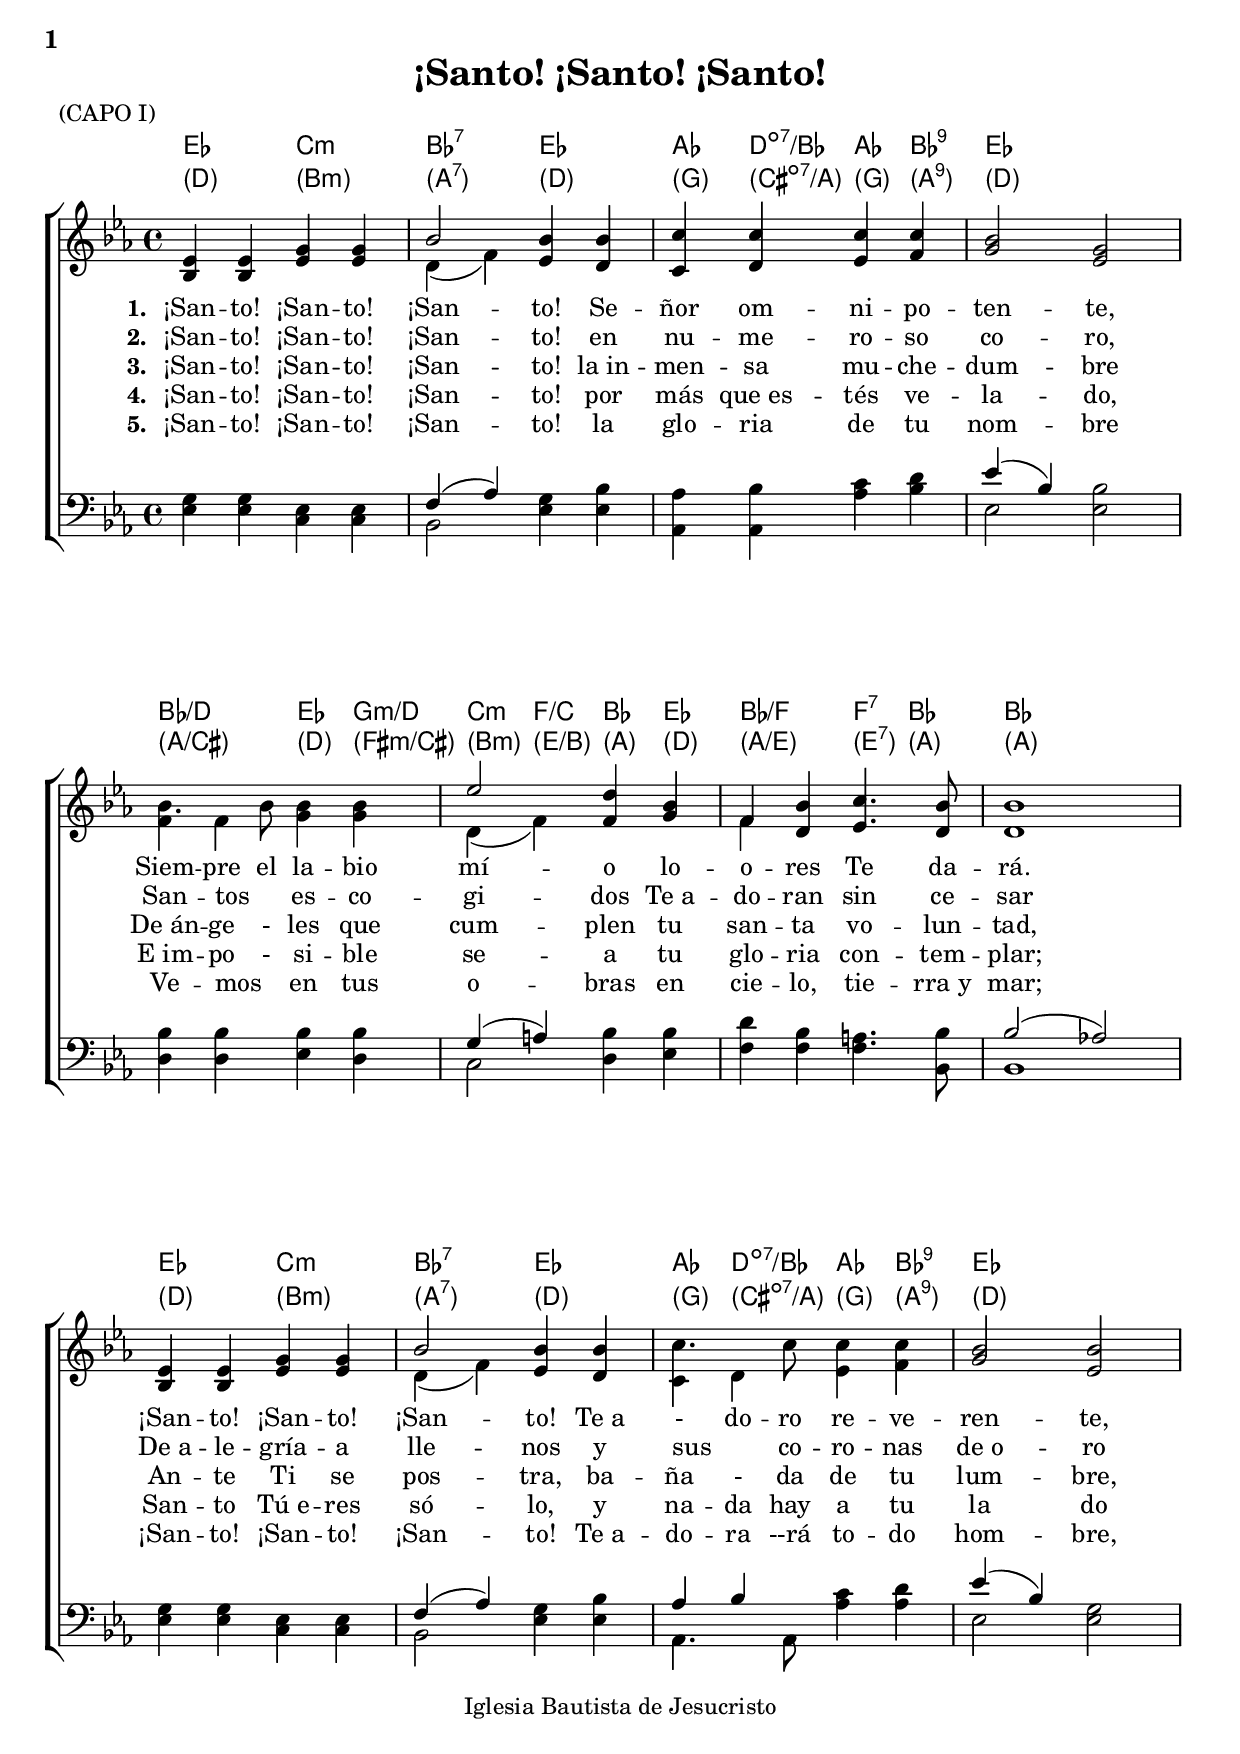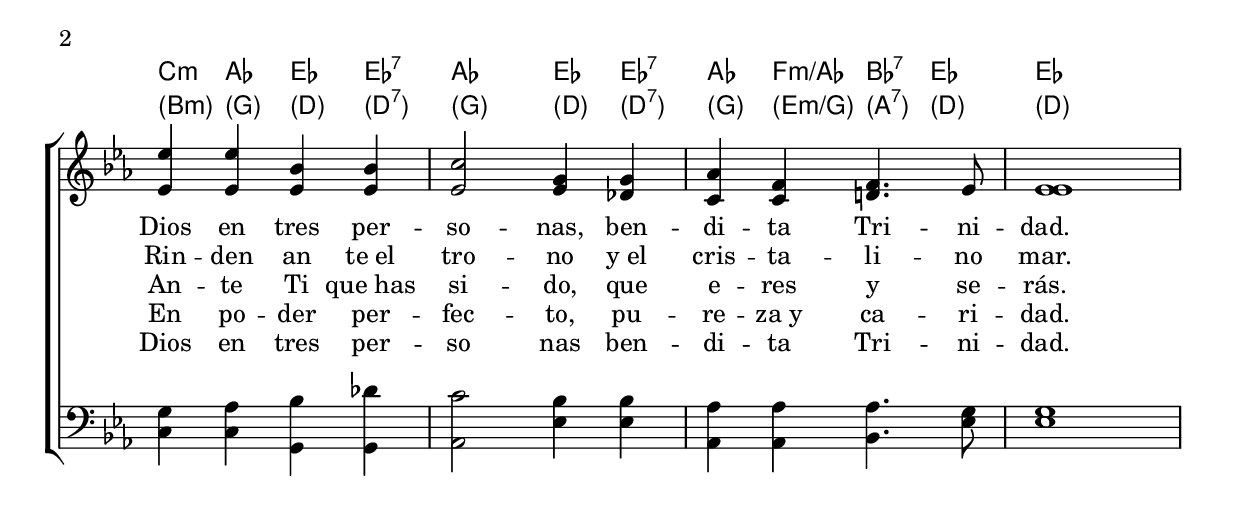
numeroHimno = "1"
tituloHimno = "¡Santo! ¡Santo! ¡Santo!"
%******************************
\version "2.8.5"
%******************************

%************************************************************
\paper {
oddHeaderMarkup = \markup { \right-align \bold \large  \numeroHimno }
between-system-space = 0.5\cm
head-separation = 0.5\cm
}
%************************************************************



%************************************************************
\header {
title = \tituloHimno
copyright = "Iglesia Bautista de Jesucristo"
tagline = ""
meter = \markup { "(CAPO I)" }
}
%************************************************************



%************************************************************
acordes= \chordmode { 

ees2 c2:m bes2:7 ees2 aes4 d4:dim7/+bes aes4 bes4:9 ees1
bes2/+d ees4 g4:m/+d c4:m f4:/+c bes4 ees4 bes2/+f f4:7 bes4 bes1
ees2 c2:m bes2:7 ees2 aes4 d4:dim7/+bes aes4 bes4:9 ees1
c4:m aes4 ees4 ees4:7 aes2 ees4 ees4:7 aes4 f4:m/+aes bes4:7 ees ees1
}
%************************************************************
#(define (parenthesis-ignatzek-chord-names in-pitches bass inversion context)
  (markup #:line ("(" (ignatzek-chord-names in-pitches bass inversion context) ")")))


%************************************************************
acordesConCapo= << \chordmode {

\set chordNameFunction = #parenthesis-ignatzek-chord-names

\transpose ees d {
ees2 c2:m bes2:7 ees2 aes4 d4:dim7/+bes aes4 bes4:9 ees1
bes2/+d ees4 g4:m/+d c4:m f4:/+c bes4 ees4 bes2/+f f4:7 bes4 bes1
ees2 c2:m bes2:7 ees2 aes4 d4:dim7/+bes aes4 bes4:9 ees1
c4:m aes4 ees4 ees4:7 aes2 ees4 ees4:7 aes4 f4:m/+aes bes4:7 ees4 ees1
}

}
>>
%************************************************************



%************************************************************
tope = \relative c'  {

\key ees \major
\time 4/4

<<
\new Voice = "melodia" {


<bes ees>4 <bes ees> <ees g> <ees g>
<< { \voiceOne bes'2 <ees, bes'>4 <d bes'> } \new Voice { \voiceTwo d ( f ) } >> \oneVoice
<c c'> <d c'> <ees c'> <f c'>
<g bes>2 <ees g>2 \break
<< { \voiceOne { bes'4. bes8 <bes g>4 <bes g>} }  { \voiceTwo f4 f }   >> \oneVoice 
<< { \voiceOne ees'2 <f, d'>4 <g bes> } \new Voice { \voiceTwo d ( f ) } >> \oneVoice
<< { \voiceOne f <d bes'> <ees c'>4. <d bes'>8} \new Voice { \voiceTwo f4 } >> \oneVoice
<d bes'>1 \break
<bes ees>4 <bes ees> <ees g> <ees g>
<< { \voiceOne bes'2 <ees, bes'>4 <d bes'> } \new Voice { \voiceTwo  d ( f ) } >> \oneVoice
<< { \voiceOne { c'4. c8 <c ees,>4 <c f,>} }  { \voiceTwo c,4 d} >> \oneVoice
<g bes>2 <ees bes'>2 \break
<ees ees'>4 <ees ees'> <ees bes'> <ees bes'>
<ees c'>2 <ees g>4 <des g>
<c aes'> <c f> <d! f>4. ees8
<ees ees>1
}

>>

}

%************************************************************


%************************************************************
versoUno = \lyricmode { 
\set stanza = "1. "
¡San4 -- to!4 ¡San4 -- to!4 ¡San2 -- to!4 Se4 -- ñor4 om4 -- ni4 -- po4 -- ten2 -- te,2
Siem -- pre el la -- bio mí -- o lo -- o -- res Te da -- rá.
¡San4 -- to!4 ¡San4 -- to!4 ¡San2 -- to!4 "Te a" - do -- ro re -- ve -- ren2 -- te,2
Dios4 en tres per -- so2 -- nas,4 ben -- di -- ta Tri -- ni -- dad.1




}

versoDos = \lyricmode { 
\set stanza = "2. "
¡San4 -- to!4 ¡San4 -- to!4 ¡San2 -- to!4 en nu -- me -- ro -- so co -- ro,
San -- tos " " es -- co -- gi -- dos "Te a" -- do -- ran sin ce -- sar1
"De a" -- le -- gría -- a lle -- nos y sus " " co -- ro -- nas "de o"2 -- ro
Rin4 -- den an "te el" tro2 -- no4 "y el" cris -- ta -- li -- no mar.1


}

versoTres = \lyricmode { 
\set stanza = "3. "
¡San4 -- to!4 ¡San4 -- to!4 ¡San2 -- to!4 "la in" -- men -- sa mu -- che -- dum2 -- bre
"De án"1 -- ge - les que cum -- plen tu san -- ta vo -- lun -- tad,1
An4 -- te Ti se pos -- tra, ba -- ña - da de tu  lum2 -- bre,
An4 -- te Ti "que has" si2 -- do,4 que e -- res y se -- rás.1

}

versoCuatro = \lyricmode { 
\set stanza = "4. "
¡San4 -- to!4 ¡San4 -- to!4 ¡San2 -- to!4 por más "que es" -- tés ve -- la2 -- do,
"E im"4 -- po - si -- ble se -- a tu glo -- ria con -- tem -- plar;1
San4 -- to "Tú e" -- res só -- lo, y na -- da hay a tu la2 do
En4 po -- der per -- fec2 -- to,4 pu -- re -- "za y" ca -- ri -- dad.1

}

versoCinco = \lyricmode { 
\set stanza = "5. "
¡San4 -- to!4 ¡San4 -- to!4 ¡San2 -- to!4 la glo -- ria de tu nom2 -- bre
Ve4 -- mos " " en tus o -- bras en cie -- lo, tie -- "rra y" mar;1
¡San4 -- to!4 ¡San4 -- to!4 ¡San2 -- to!4 "Te a" -- do -- ra --rá to -- do hom2 -- bre,
Dios4 en tres per -- so2 nas4 ben -- di -- ta Tri -- ni -- dad.
}

%************************************************************



%************************************************************
bajo = \relative c'  {
\clef bass
\key ees \major
\time 4/4

<g ees>4 <g ees> <ees c> <ees c>
<< { \stemDown bes2 <ees g>4 <ees bes'> } \\ { \stemUp \slurUp f (aes) } >>
<aes aes,> <aes, bes'> <aes' c> <bes d>
<< { \stemDown ees,2 <ees bes'>2 } \\ { \stemUp \slurUp ees'4 (bes) } >> \break
<bes d,> <bes d,> <bes ees,> <bes d,>
<< { \stemDown c,2 <d bes'>4 <ees bes'> } \\ { \stemUp \slurUp g (a) } >>
<f d'> <f bes> <f a>4. <bes, bes'>8
<< { \voiceOne bes1 }  \new Voice { \voiceTwo \slurUp \stemUp bes'2 (aes!2) } >> \oneVoice \break
<g ees>4 <g ees> <ees c> <ees c>
<< { \stemDown bes2 <ees g>4 <ees bes'> } \\ { \stemUp \slurUp f (aes)} >>
<< { \stemDown aes,4. aes8 <aes' c>4 <aes d> } \\ { \stemUp aes bes } >>
<< { \stemDown ees,2 <ees g>2 } \\ { \stemUp \slurUp ees'4 (bes) } >> \break
<g c,> <aes c,> <bes g,> <des g,,>
<c aes,>2 <bes ees,>4 <bes ees,>
<aes aes,> <aes aes,> <aes bes,>4. <g ees>8
<ees g>1
}
%************************************************************
     

\score {
<<
\new ChordNames { \acordes }
\new ChordNames { \acordesConCapo }
\context ChoirStaff <<
\new Staff = bajo { \tope }
\new Lyrics \lyricsto "melodia" \versoUno 
\new Lyrics \lyricsto "melodia" \versoDos 
\new Lyrics \lyricsto "melodia" \versoTres 
\new Lyrics \lyricsto "melodia" \versoCuatro 
\new Lyrics \lyricsto "melodia" \versoCinco 
\new Staff = bajo { \bajo }
>>
>>

\layout {
indent = 0

\context { \ChoirStaff \accepts "Lyrics" }
\context { \Score \remove "Bar_number_engraver" }
\context { \Lyrics \override LyricSpace #'minimum-distance = #1.5 }
\context { \Lyrics \override VerticalAxisGroup #'minimum-Y-extent = #'(-1 . 1) }
\context { \ChordNames \override ChordName   #'font-size = #1 }
		} 


}


